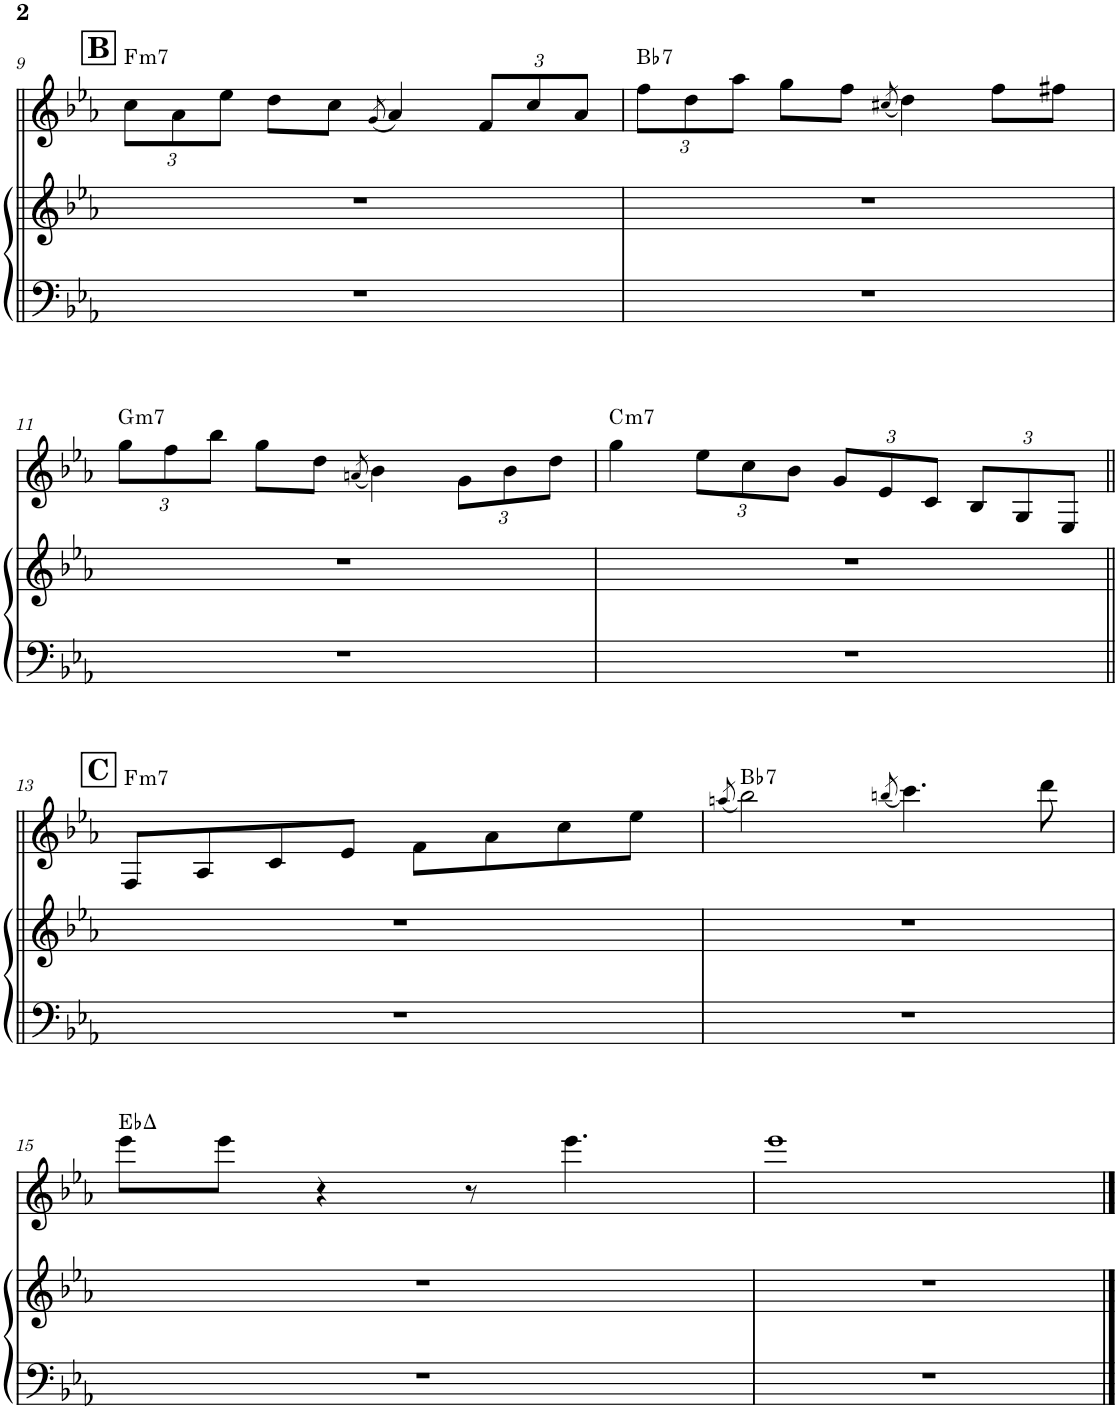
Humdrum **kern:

**kern	**kern	**kern	**harte
*part2	*part2	*part1	*part1
*staff3	*staff2	*staff1	*
*I"Piano	*	*I"Lead	*
*I'Pno	*	*	*
!!LO:PB:g=z
*clefF4	*clefG2	*clefG2	*
*k[b-e-a-]	*k[b-e-a-]	*k[b-e-a-]	*
*M4/4	*M4/4	*M4/4	*
*	*	*Xbrackettup	*
!!LO:REH:place=s1:a:B:cj:fs=14:t=B
=9	=9	=9	=9
!	!	!	!LO:H:kt=m7
1r	1r	12cc\L	F:min7
.	.	12a-\	.
.	.	12ee-\J	.
.	.	8dd\L	.
.	.	8cc\J	.
.	.	(8qg/	.
.	.	4a-/)	.
.	.	12f/L	.
.	.	12cc/	.
.	.	12a-/J	.
=10	=10	=10	=10
!	!	!	!LO:H:kt=7
1r	1r	12ff\L	Bb:7
.	.	12dd\	.
.	.	12aa-\J	.
.	.	8gg\L	.
.	.	8ff\J	.
.	.	(8qcc#X/	.
.	.	4dd\)	.
.	.	8ff\L	.
.	.	8ff#X\J	.
!!LO:LB:g=z
=11	=11	=11	=11
!	!	!	!LO:H:kt=m7
1r	1r	12gg\L	G:min7
.	.	12ff\	.
.	.	12bb-\J	.
.	.	8gg\L	.
.	.	8dd\J	.
.	.	(8qan/	.
.	.	4b-\)	.
.	.	12g\L	.
.	.	12b-\	.
.	.	12dd\J	.
=12	=12	=12	=12
!	!	!	!LO:H:kt=m7
1r	1r	4gg\	C:min7
.	.	12ee-\L	.
.	.	12cc\	.
.	.	12b-\J	.
.	.	12g/L	.
.	.	12e-/	.
.	.	12c/J	.
.	.	12B-/L	.
.	.	12G/	.
.	.	12E-/J	.
!!LO:LB:g=z
!!LO:REH:place=s1:a:B:cj:fs=14:t=C
=13||	=13||	=13||	=13||
!	!	!	!LO:H:kt=m7
1r	1r	8F/L	F:min7
.	.	8A-/	.
.	.	8c/	.
.	.	8e-/J	.
.	.	8f\L	.
.	.	8a-\	.
.	.	8cc\	.
.	.	8ee-\J	.
=14	=14	=14	=14
.	.	(8qaan/	.
!	!	!	!LO:H:kt=7
1r	1r	2bb-\)	Bb:7
.	.	(8qbbn/	.
.	.	4.ccc\)	.
.	.	8ddd\	.
!!LO:LB:g=z
=15	=15	=15	=15
1r	1r	8eee-\L	Eb:maj
.	.	8eee-\J	.
.	.	4r	.
.	.	8r	.
.	.	4.eee-\	.
=16	=16	=16	=16
1r	1r	1eee-	.
==	==	==	==
*-	*-	*-	*-
